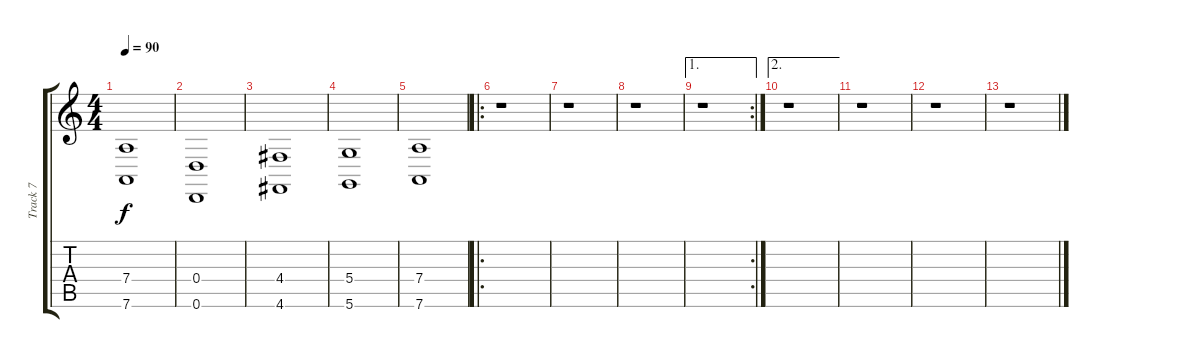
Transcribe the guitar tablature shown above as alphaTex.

\track ("Track 7" "Track 7") {instrument synthstrings1}
\staff {score tabs}
\tuning (E4 B3 G3 D3 A2 D2) {hide}
\ts (4 4)
\tempo 90
\clef g2
\ks c
(7.4 7.6).1{dy f} |
(0.4 0.6).1 |
(4.4 4.6).1 |
(5.4 5.6).1 |
(7.4 7.6).1 |
\ro
r.1 |
r.1 |
r.1 |
\ae 1
\rc 2
r.1 |
\ae 2
r.1 |
r.1 |
r.1 |
r.1
